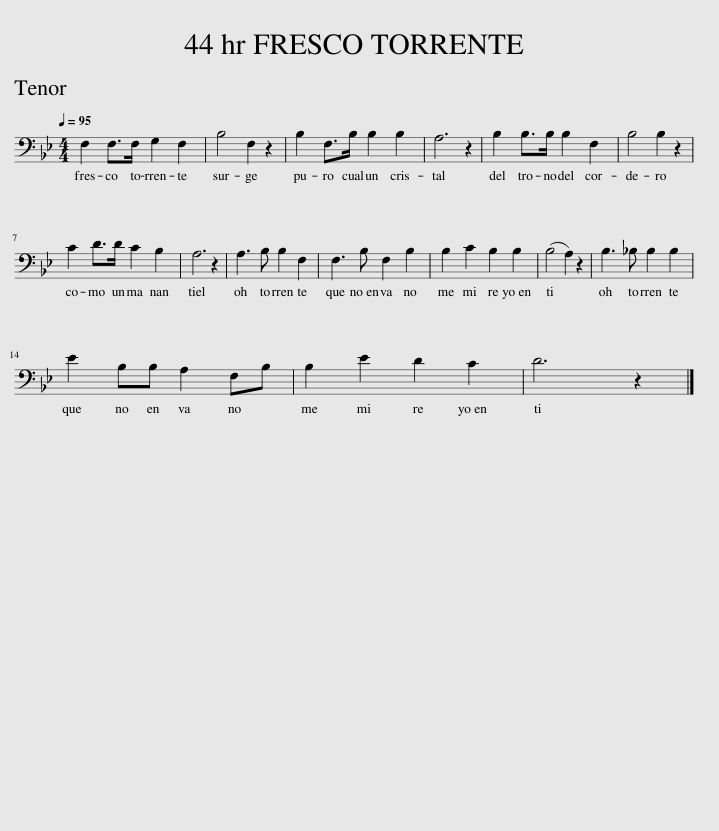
X:1
L:1/8
Q:1/4=95
M:4/4
I:linebreak $
K:Bb
V:1 bass
V:1
 F,2 F,>F, G,2 F,2 | B,4 F,2 z2 | B,2 F,>B, B,2 B,2 | A,6 z2 | B,2 B,>B, B,2 F,2 | %5
 B,4 B,2 z2 |$ C2 D>D C2 B,2 | A,6 z2 | A,3 B, B,2 F,2 | F,3 B, F,2 B,2 | %10
 B,2 C2 B,2 B,2 | (B,4 A,2) z2 | B,3 _B, B,2 B,2 |$ E2 B,B, A,2 F,B, | B,2 E2 D2 C2 | %15
 D6 z2 |] %16
